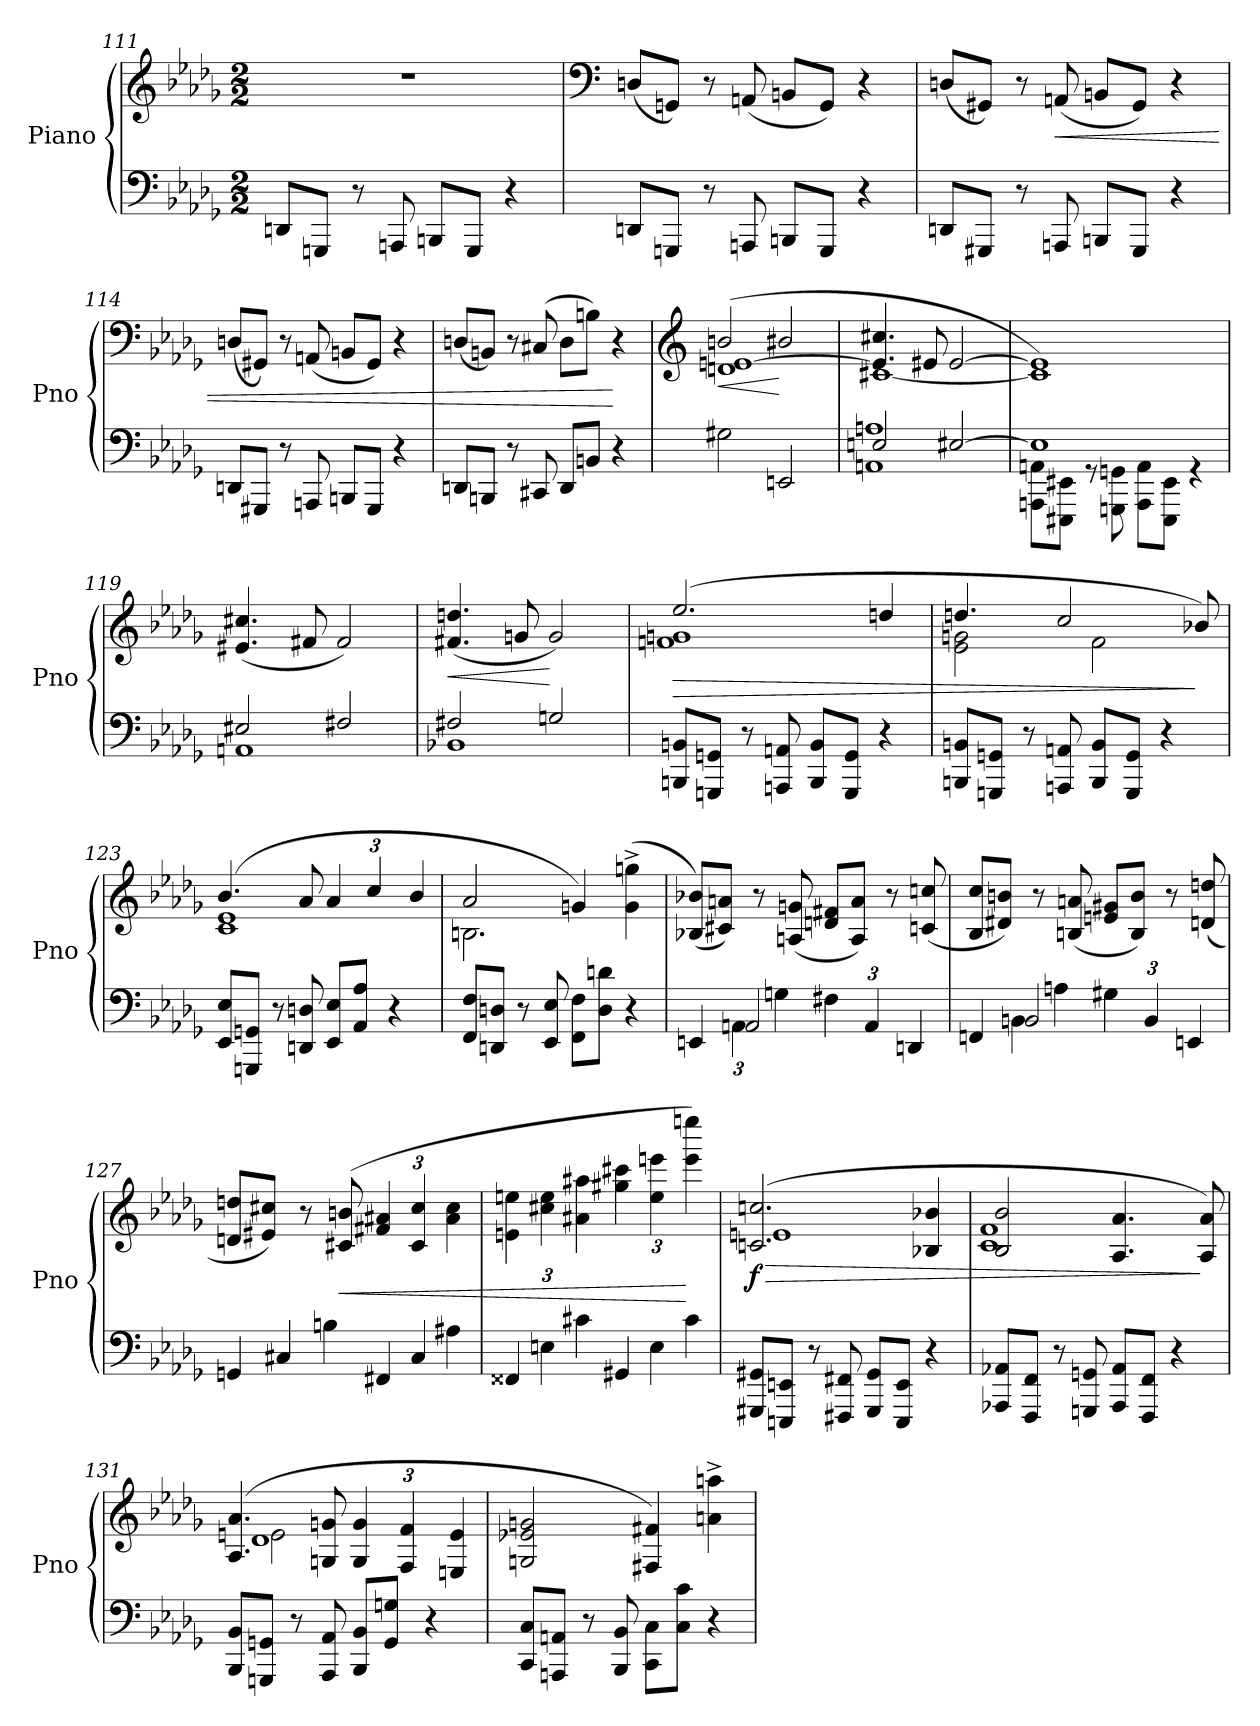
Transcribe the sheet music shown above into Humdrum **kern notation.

**kern	**kern	**dynam
*part1	*part1	*part1
*staff2	*staff1	*staff1/2
*I"Piano	*	*
*I'Pno	*	*
*clefF4	*clefG2	*
*k[b-e-a-d-g-]	*k[b-e-a-d-g-]	*
*M2/2	*M2/2	*
=111	=111	=111
8DDn/L	1r	.
8GGGn/J	.	.
8r	.	.
8AAAn/	.	.
8BBBn/L	.	.
8GGG/J	.	.
4r	.	.
=112	=112	=112
*	*clefF4	*
8DDn/L	(8Dn/L	.
8GGGn/J	8GGn/J)	.
8r	8r	.
8AAAn/	(8AAn/	.
8BBBn/L	8BBn/L	.
8GGG/J	8GG/J)	.
4r	4r	.
=113	=113	=113
8DDn/L	(8Dn/L	.
8GGG#X/J	8GG#X/J)	.
8r	8r	.
!	!	!LO:HP:b
8AAAn/	(8AAn/	<
8BBBn/L	8BBn/L	.
8GGG#/J	8GG#/J)	.
4r	4r	.
!!LO:LB:g=z
=114	=114	=114
8DDn/L	(8Dn/L	.
8GGG#X/J	8GG#X/J)	.
8r	8r	.
8AAAn/	(8AAn/	.
8BBBn/L	8BBn/L	.
8GGG#/J	8GG#/J)	.
4r	4r	.
!!LO:LB:g=z
=115	=115	=115
8DDn/L	(8Dn/L	.
8BBBn/J	8BBn/J)	.
8r	8r	.
8CC#X/	(8C#X/	.
8DD/L	8D\L	.
8BBn/J	8Bn\J)	.
4r	4r	[
=116	=116	=116
*	*clefG2	*
!	!	!LO:HP:b
*	*^	*
2G#X\	1dn [1en	(2bn/	<
2EEn/	.	2b#X/	[
=117	=117	=117	=117
*^	*	*	*
2En/	1AAn 1An	4.e/] 4.cc#X/	[1c#X	.
.	.	8e#X/	.	.
[2E#X/	.	[2e#/	.	.
=118	=118	=118	=118	=118
1E#]	8AAAn\ 8AAn\L	1e#]	1c#])	.
.	8EEE#X\ 8EE#X\J	.	.	.
.	8rGG	.	.	.
.	8GGGn\ 8GGn\	.	.	.
.	8AAA\ 8AA\L	.	.	.
.	8EEE#\ 8EE#\J	.	.	.
.	4rGG	.	.	.
*	*	*v	*v	*
=119	=119	=119	=119
!	!	!	!LO:DY:b
2E#X/	1AAn	(>4.e#X/ 4.cc#X/	other-dynamics
.	.	8f#X/	.
2F#X/	.	2f#/)	.
!!LO:LB:g=z
=120	=120	=120	=120
!	!	!	!LO:HP:b
2F#X/	1BB-X	(>4.f#X/ 4.ddn/	<
.	.	8gn/	.
2Gn/	.	2g/)	[
*v	*v	*	*
!!LO:PB:g=z
=121	=121	=121
!	!	!LO:HP:b
*	*^	*
8BBBn/ 8BBn/L	(2.ee-/	1fn 1gn	>
8GGGn/ 8GGn/J	.	.	.
8r	.	.	.
8AAAn/ 8AAn/	.	.	.
8BBB/ 8BB/L	.	.	.
8GGG/ 8GG/J	.	.	.
4r	4ddn/	.	.
=122	=122	=122	=122
8BBBn/ 8BBn/L	4.ddn/	2e-\ 2gn\	.
8GGGn/ 8GGn/J	.	.	.
8r	.	.	.
8AAAn/ 8AAn/	2cc/	.	.
8BBB/ 8BB/L	.	2f\	.
8GGG/ 8GG/J	.	.	.
4r	.	.	.
.	8b-X/)	.	]
=123	=123	=123	=123
8EE-/ 8E-/L	(4.b-/	1c 1e-	.
8GGGn/ 8GGn/J	.	.	.
8r	.	.	.
8DDn/ 8Dn/	8a-/	.	.
*	*Xbrackettup	*	*
8EE-/ 8E-/L	6a-/	.	.
8AA-/ 8A-/J	.	.	.
.	6cc/	.	.
4r	.	.	.
.	6b-/	.	.
!!LO:LB:g=z	!!
=124	=124	=124	=124
8FF/ 8F/L	2a-/	2.Bn\	.
8DDn/ 8Dn/J	.	.	.
8r	.	.	.
8EE-/ 8E-/	.	.	.
8FF\ 8F\L	4gn/)	.	.
8D\ 8dn\J	.	.	.
4r	(>4g\^ 4ggn\^	4ryy	.
*	*v	*v	*
!!LO:LB:g=z
=125	=125	=125
*^	*	*
*Xbrackettup	*Xtuplet	*	*
*	*	*^	*
!	!	!	!	!LO:DY:b
*	*	*v	*v	*
6EEn/	6ryy	(8B-X/ 8b-X/L)	other-dynamics
.	.	8c#X/ 8an/J)	.
6AAn\	3AA/	.	.
.	.	8r	.
6Gn\	.	.	.
.	.	(8An/ 8gn/	.
*tuplet	*	*	*
6F#X\	2ryy	8dn/ 8f#X/L	.
.	.	8A/ 8a/J)	.
6AA/	.	.	.
.	.	8r	.
6DDn/	.	.	.
.	.	(8cn/ 8ccn/	.
=126	=126	=126	=126
*	*Xtuplet	*	*
6FFn/	6ryy	8B-/ 8cc/L	.
.	.	8d#X/ 8bn/J)	.
6BBn\	3BB/	.	.
.	.	8r	.
6An\	.	.	.
.	.	(8Bn/ 8an/	.
*tuplet	*	*	*
6G#X\	2ryy	8en/ 8g#X/L	.
.	.	8B/ 8b/J)	.
6BB/	.	.	.
.	.	8r	.
6EEn/	.	.	.
.	.	(8dn/ 8ddn/	.
*v	*v	*	*
!!LO:LB:g=z
=127	=127	=127
6GGn/	8dn/ 8ddn/L	.
.	8e#X/ 8cc#X/J)	.
6C#X/	.	.
.	8r	.
6Bn\	.	.
!	!	!LO:HP:b
.	(8c#X/ 8bn/	<
6FF#X/	6f#X/ 6a#X/	.
6C#/	6c#/ 6cc#/	.
6A#X\	6a#\ 6cc#\	.
!!LO:PB:g=z
=128	=128	=128
6FF##X/	6en\ 6een\	.
6En\	6cc#X\ 6ee\	.
6c#X\	6a#X\ 6aa#X\	.
6GG#X/	6gg#X\ 6ccc#X\	.
6E\	6ee\ 6eeen\	.
6c#\	6eee\ 6eeeen\)	[
=129	=129	=129
!	!	!LO:HP:b
*	*^	*
!	!	!	!LO:DY:n=1:b
8GGG#X/ 8GG#X/L	(2.cn/ 2.ccn/	1en	> f
8EEEn/ 8EEn/J	.	.	.
8r	.	.	.
8FFF#X/ 8FF#X/	.	.	.
8GGG#/ 8GG#/L	.	.	.
8EEE/ 8EE/J	.	.	.
4r	4B-X/ 4b-X/	.	.
=130	=130	=130	=130
8AAA-X/ 8AA-X/L	2B-/ 2b-/	1c 1f	.
8FFF/ 8FF/J	.	.	.
8r	.	.	.
8GGGn/ 8GGn/	.	.	.
8AAA-/ 8AA-/L	4.A-/ 4.a-/	.	.
8FFF/ 8FF/J	.	.	.
4r	.	.	.
.	8A-/ 8a-/)	.	]
!!LO:LB:g=z
=131	=131	=131	=131
*	*	*^	*
8BBB-/ 8BB-/L	(4.A-/ 4.a-/	1d-	2en\	.
8GGGn/ 8GGn/J	.	.	.	.
8r	.	.	.	.
8AAA-/ 8AA-/	8Gn/ 8gn/	.	.	.
8BBB-/ 8BB-/L	6G/ 6g/	.	2ryy	.
8GG/ 8Gn/J	.	.	.	.
.	6F/ 6f/	.	.	.
4r	.	.	.	.
.	6En/ 6e/	.	.	.
*	*v	*v	*v	*
!!LO:LB:g=z
=132	=132	=132
8CC/ 8C/L	2Gn/ 2e-X/ 2gn/	.
8AAAn/ 8AAn/J	.	.
8r	.	.
8BBB-/ 8BB-/	.	.
8CC\ 8C\L	4F#X/ 4f#X/)	.
8C\ 8c\J	.	.
4r	4an\^ 4aan\^	.
=	=	=
*-	*-	*-
